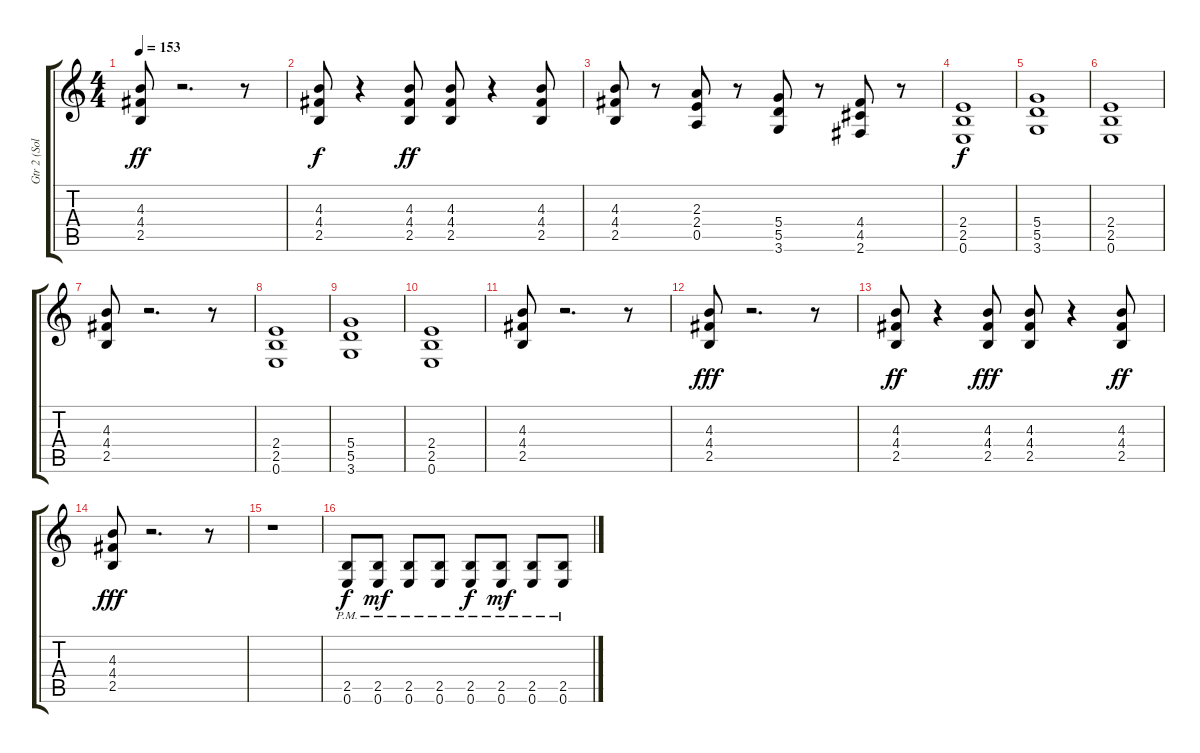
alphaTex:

\track ("Gtr 2 (Solo high)" "Gtr 2 (Sol") {instrument overdrivenguitar}
\staff {score tabs}
\tuning (E4 B3 G3 D3 A2 E2) {hide}
\ts (4 4)
\tempo 153
\clef g2
\ks c
(4.3 4.4 2.5).8{dy ff} r.2{d} r.8 |
(4.3 4.4 2.5).8{dy f} r.4 (4.3 4.4 2.5).8{dy ff} (4.3 4.4 2.5).8 r.4 (4.3 4.4 2.5).8 |
(4.3 4.4 2.5).8 r.8 (2.3 2.4 0.5).8 r.8 (5.4 5.5 3.6).8 r.8 (4.4 4.5 2.6).8 r.8 |
(2.4 2.5 0.6).1{dy f} |
(5.4 5.5 3.6).1 |
(2.4 2.5 0.6).1 |
(4.3 4.4 2.5).8 r.2{d} r.8 |
(2.4 2.5 0.6).1 |
(5.4 5.5 3.6).1 |
(2.4 2.5 0.6).1 |
(4.3 4.4 2.5).8 r.2{d} r.8 |
(4.3 4.4 2.5).8{dy fff} r.2{d} r.8 |
(4.3 4.4 2.5).8{dy ff} r.4 (4.3 4.4 2.5).8{dy fff} (4.3 4.4 2.5).8 r.4 (4.3 4.4 2.5).8{dy ff} |
(4.3 4.4 2.5).8{dy fff} r.2{d} r.8 |
r.1 |
(2.5{pm} 0.6{pm}).8{dy f} (2.5{pm} 0.6{pm}).8{dy mf} (2.5{pm} 0.6{pm}).8 (2.5{pm} 0.6{pm}).8 (2.5{pm} 0.6{pm}).8{dy f} (2.5{pm} 0.6{pm}).8{dy mf} (2.5{pm} 0.6{pm}).8 (2.5{pm} 0.6{pm}).8
